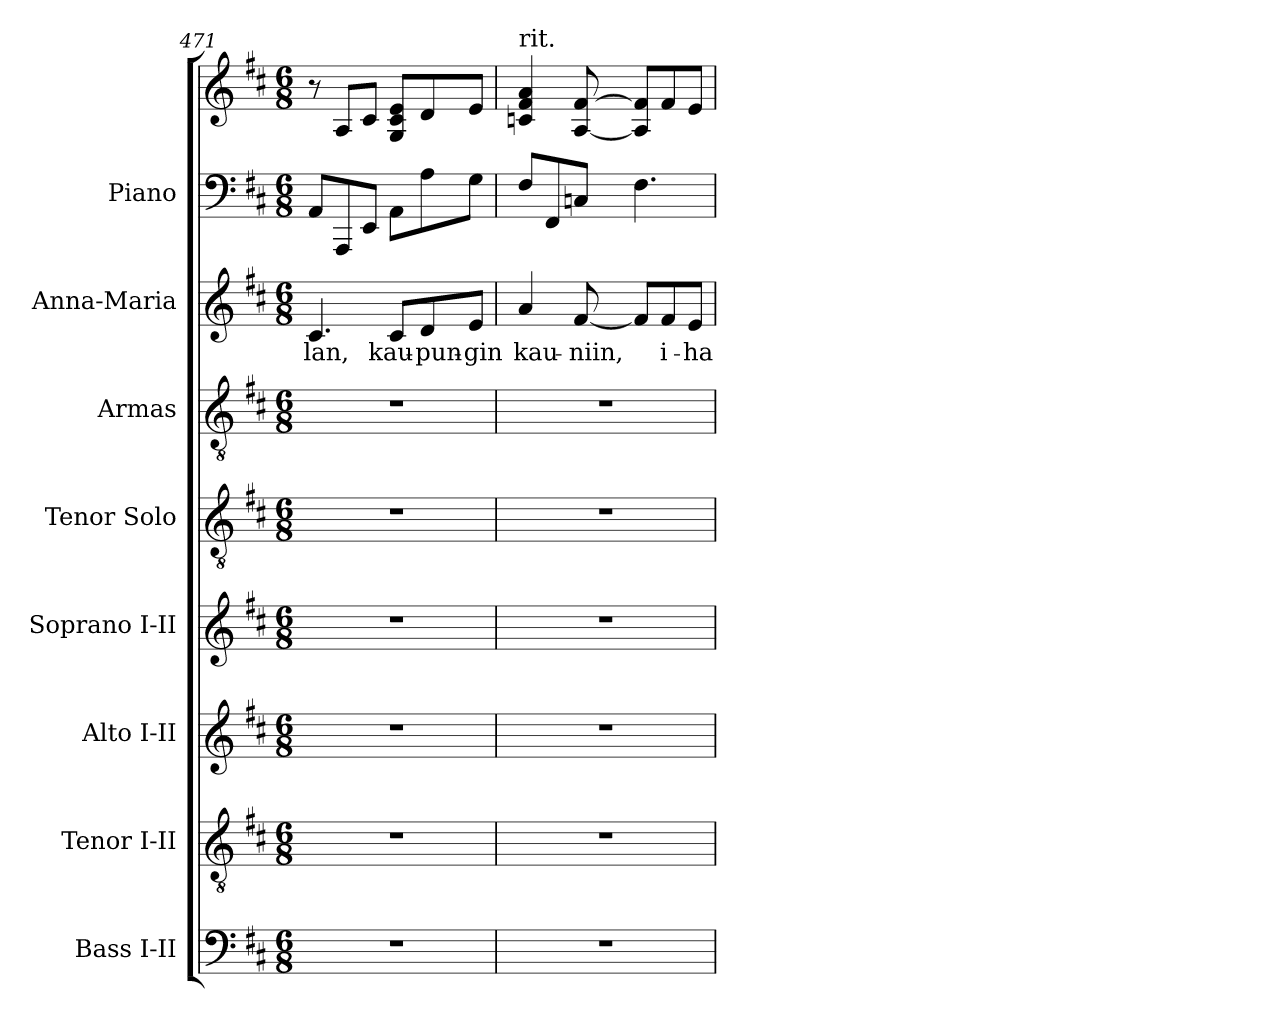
**kern	**kern	**kern	**kern	**kern	**kern	**kern	**text	**kern	**kern
*part8	*part7	*part6	*part5	*part4	*part3	*part2	*part2	*part1	*part1
*staff9	*staff8	*staff7	*staff6	*staff5	*staff4	*staff3	*staff3	*staff2	*staff1
*I"Bass I-II	*I"Tenor I-II	*I"Alto I-II	*I"Soprano I-II	*I"Tenor Solo	*I"Armas	*I"Anna-Maria	*	*I"Piano	*
*I'B.	*I'T.	*I'A.	*I'S.	*I'T. Solo	*I'Armas	*I'A-M	*	*I'Pno.	*
*clefF4	*clefGv2	*clefG2	*clefG2	*clefGv2	*clefGv2	*clefG2	*	*clefF4	*clefG2
*	*ITrd7c12	*	*	*ITrd7c12	*ITrd7c12	*	*	*	*
*k[f#c#]	*k[f#c#]	*k[f#c#]	*k[f#c#]	*k[f#c#]	*k[f#c#]	*k[f#c#]	*	*k[f#c#]	*k[f#c#]
*D:	*D:	*D:	*D:	*D:	*D:	*D:	*	*D:	*D:
*M6/8	*M6/8	*M6/8	*M6/8	*M6/8	*M6/8	*M6/8	*	*M6/8	*M6/8
=471	=471	=471	=471	=471	=471	=471	=471	=471	=471
!LO:N:vis=1	!LO:N:vis=1	!LO:N:vis=1	!LO:N:vis=1	!LO:N:vis=1	!LO:N:vis=1	!	!	!	!
!	!	!	!	!	!	!	!LO:LY:b:color=#000000	!	!
2.r	2.r	2.r	2.r	2.r	2.r	4.c#i/	-lan,	8AAi/L	8r
.	.	.	.	.	.	.	.	8AAAi/	8Ai/L
.	.	.	.	.	.	.	.	8EEi/J	8c#i/J
!	!	!	!	!	!	!	!LO:LY:b:color=#000000	!	!
.	.	.	.	.	.	8c#i/L	kau-	8AAi\L	8Gi/ 8c#i 8eiL
!	!	!	!	!	!	!	!LO:LY:b:color=#000000	!	!
.	.	.	.	.	.	8di/	-pun-	8Ai\	8di/
!	!	!	!	!	!	!	!LO:LY:b:color=#000000	!	!
.	.	.	.	.	.	8ei/J	-gin	8Gi\J	8ei/J
!!LO:PB:g=z
=472	=472	=472	=472	=472	=472	=472	=472	=472	=472
!LO:N:vis=1	!LO:N:vis=1	!LO:N:vis=1	!LO:N:vis=1	!LO:N:vis=1	!LO:N:vis=1	!	!	!	!
!	!	!	!	!	!	!	!	!	!LO:TX:t=rit.
!	!	!	!	!	!	!	!LO:LY:b:color=#000000	!	!
2.r	2.r	2.r	2.r	2.r	2.r	4ai/	kau-	8F#i/L	4cni/ 4f#i 4ai
.	.	.	.	.	.	.	.	8FF#i/	.
!	!	!	!	!	!	!	!LO:LY:b:color=#000000	!	!
.	.	.	.	.	.	[<8f#i/	-niin,	8Cni/J	[<8Ai/ [>8f#i
.	.	.	.	.	.	8f#i/L]	.	4.F#i\	8Ai/] 8f#i]L
!	!	!	!	!	!	!	!LO:LY:b:color=#000000	!	!
.	.	.	.	.	.	8f#i/	i-	.	8f#i/
!	!	!	!	!	!	!	!LO:LY:b:color=#000000	!	!
.	.	.	.	.	.	8ei/J	-ha-	.	8ei/J
=	=	=	=	=	=	=	=	=	=
*-	*-	*-	*-	*-	*-	*-	*-	*-	*-
